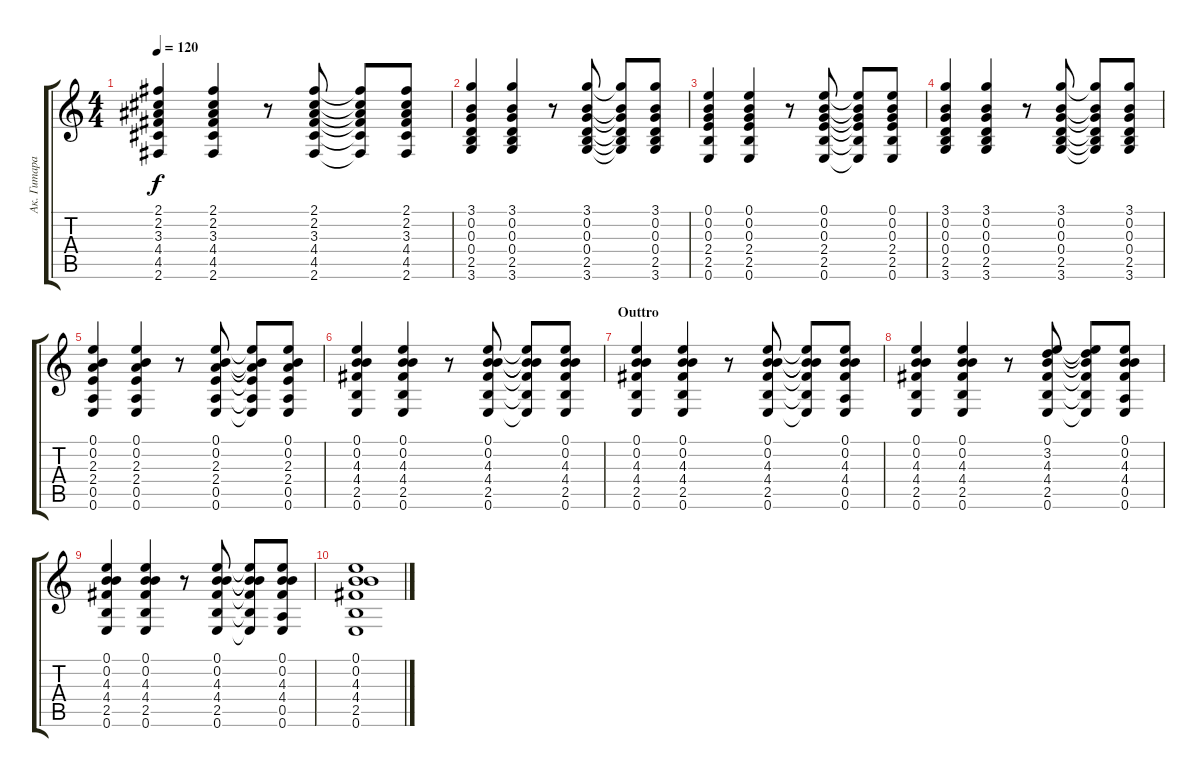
\track ("Ак. Гитара" "Ак. Гитара") {instrument acousticguitarnylon}
\staff {score tabs}
\tuning (E4 B3 G3 D3 A2 E2) {hide}
\ts (4 4)
\tempo 120
\clef g2
\ks c
(2.1 2.2 3.3 4.4 4.5 2.6).4{dy f} (2.1 2.2 3.3 4.4 4.5 2.6).4 r.8 (2.1 2.2 3.3 4.4 4.5 2.6).8 (2.1{t} 2.2{t} 3.3{t} 4.4{t} 4.5{t} 2.6{t}).8 (2.1 2.2 3.3 4.4 4.5 2.6).8 |
(3.1 0.2 0.3 0.4 2.5 3.6).4 (3.1 0.2 0.3 0.4 2.5 3.6).4 r.8 (3.1 0.2 0.3 0.4 2.5 3.6).8 (3.1{t} 0.2{t} 0.3{t} 0.4{t} 2.5{t} 3.6{t}).8 (3.1 0.2 0.3 0.4 2.5 3.6).8 |
(0.1 0.2 0.3 2.4 2.5 0.6).4 (0.1 0.2 0.3 2.4 2.5 0.6).4 r.8 (0.1 0.2 0.3 2.4 2.5 0.6).8 (0.1{t} 0.2{t} 0.3{t} 2.4{t} 2.5{t} 0.6{t}).8 (0.1 0.2 0.3 2.4 2.5 0.6).8 |
(3.1 0.2 0.3 0.4 2.5 3.6).4 (3.1 0.2 0.3 0.4 2.5 3.6).4 r.8 (3.1 0.2 0.3 0.4 2.5 3.6).8 (3.1{t} 0.2{t} 0.3{t} 0.4{t} 2.5{t} 3.6{t}).8 (3.1 0.2 0.3 0.4 2.5 3.6).8 |
(0.1 0.2 2.3 2.4 0.5 0.6).4 (0.1 0.2 2.3 2.4 0.5 0.6).4 r.8 (0.1 0.2 2.3 2.4 0.5 0.6).8 (0.1{t} 0.2{t} 2.3{t} 2.4{t} 0.5{t} 0.6{t}).8 (0.1 0.2 2.3 2.4 0.5 0.6).8 |
(0.1 0.2 4.3 4.4 2.5 0.6).4 (0.1 0.2 4.3 4.4 2.5 0.6).4 r.8 (0.1 0.2 4.3 4.4 2.5 0.6).8 (0.1{t} 0.2{t} 4.3{t} 4.4{t} 2.5{t} 0.6{t}).8 (0.1 0.2 4.3 4.4 2.5 0.6).8 |
\section ("" "Outtro")
(0.1 0.2 4.3 4.4 2.5 0.6).4 (0.1 0.2 4.3 4.4 2.5 0.6).4 r.8 (0.1 0.2 4.3 4.4 2.5 0.6).8 (0.1{t} 0.2{t} 4.3{t} 4.4{t} 2.5{t} 0.6{t}).8 (0.1 0.2 4.3 4.4 0.5 0.6).8 |
(0.1 0.2 4.3 4.4 2.5 0.6).4 (0.1 0.2 4.3 4.4 2.5 0.6).4 r.8 (0.1 3.2 4.3 4.4 2.5 0.6).8 (0.1{t} 3.2{t} 4.3{t} 4.4{t} 2.5{t} 0.6{t}).8 (0.1 0.2 4.3 4.4 0.5 0.6).8 |
(0.1 0.2 4.3 4.4 2.5 0.6).4 (0.1 0.2 4.3 4.4 2.5 0.6).4 r.8 (0.1 0.2 4.3 4.4 2.5 0.6).8 (0.1{t} 0.2{t} 4.3{t} 4.4{t} 2.5{t} 0.6{t}).8 (0.1 0.2 4.3 4.4 0.5 0.6).8 |
(0.1 0.2 4.3 4.4 2.5 0.6).1
